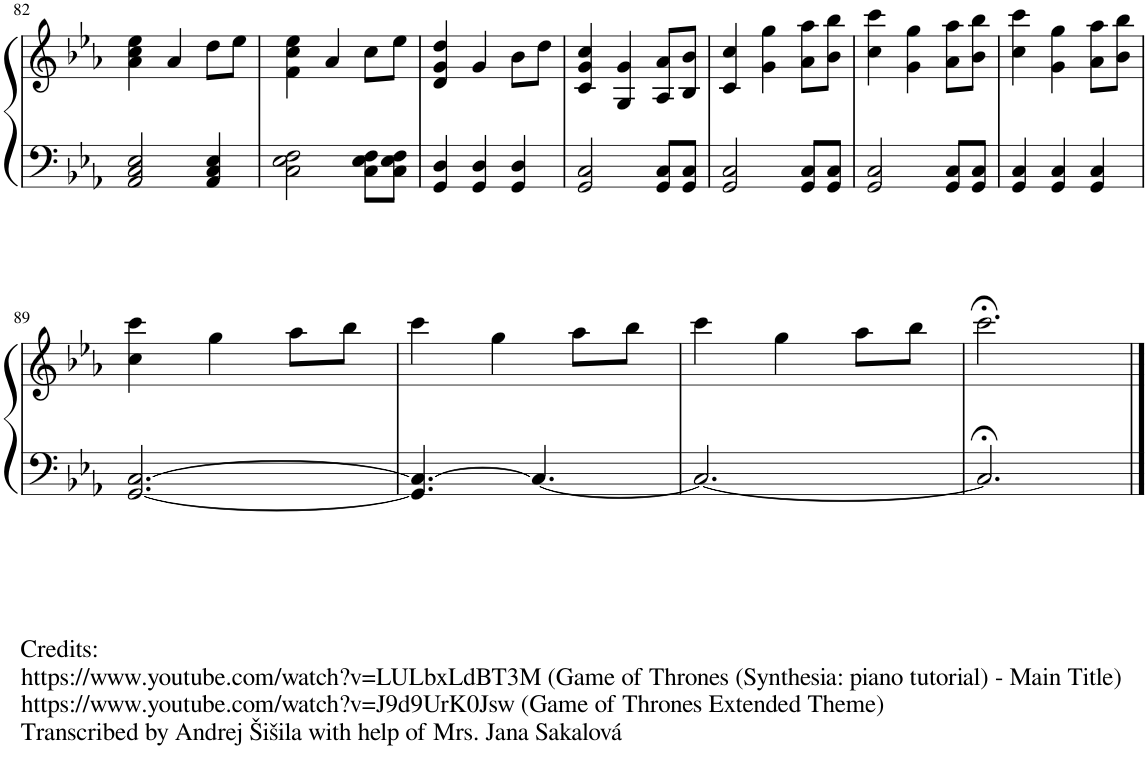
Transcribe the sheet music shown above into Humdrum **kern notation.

**kern	**kern
*part1	*part1
*staff2	*staff1
*I"Akordeón	*
!!LO:PB:g=z
*clefF4	*clefG2
*k[b-e-a-]	*k[b-e-a-]
*M3/4	*M3/4
=82	=82
2AA-/ 2C/ 2E-/	4a-\ 4cc\ 4ee-\
.	4a-/
4AA-/ 4C/ 4E-/	8dd\L
.	8ee-\J
=83	=83
2C\ 2E-\ 2F\	4f\ 4cc\ 4ee-\
.	4a-/
8C\ 8E-\ 8F\L	8cc\L
8C\ 8E-\ 8F\J	8ee-\J
=84	=84
4GG/ 4D/	4d/ 4g/ 4dd/
4GG/ 4D/	4g/
4GG/ 4D/	8b-\L
.	8dd\J
=85	=85
2GG/ 2C/	4c/ 4g/ 4cc/
.	4G/ 4g/
8GG/ 8C/L	8A-/ 8a-/L
8GG/ 8C/J	8B-/ 8b-/J
=86	=86
2GG/ 2C/	4c/ 4cc/
.	4g\ 4gg\
8GG/ 8C/L	8a-\ 8aa-\L
8GG/ 8C/J	8b-\ 8bb-\J
=87	=87
2GG/ 2C/	4cc\ 4ccc\
.	4g\ 4gg\
8GG/ 8C/L	8a-\ 8aa-\L
8GG/ 8C/J	8b-\ 8bb-\J
=88	=88
4GG/ 4C/	4cc\ 4ccc\
4GG/ 4C/	4g\ 4gg\
4GG/ 4C/	8a-\ 8aa-\L
.	8b-\ 8bb-\J
!!LO:LB:g=z
=89	=89
!LO:TX:b:t=Credits&colon;	!
!LO:TX:b:t=https&colon;//www.youtube.com/watch?v=LULbxLdBT3M (Game of Thrones (Synthesia&colon; piano tutorial) - Main Title)	!
!LO:TX:b:t=https&colon;//www.youtube.com/watch?v=J9d9UrK0Jsw (Game of Thrones Extended Theme)	!
!LO:TX:b:t=Transcribed by Andrej Šišila with help of Mrs. Jana Sakalová	!
[2.GG/ [2.C/	4cc\ 4ccc\
.	4gg\
.	8aa-\L
.	8bb-\J
=90	=90
4.GG/] 4.C/_	4ccc\
.	4gg\
4.C/_	.
.	8aa-\L
.	8bb-\J
=91	=91
2.C/_	4ccc\
.	4gg\
.	8aa-\L
.	8bb-\J
=92	=92
2.C;</]	2.ccc;<\
==	==
*-	*-
